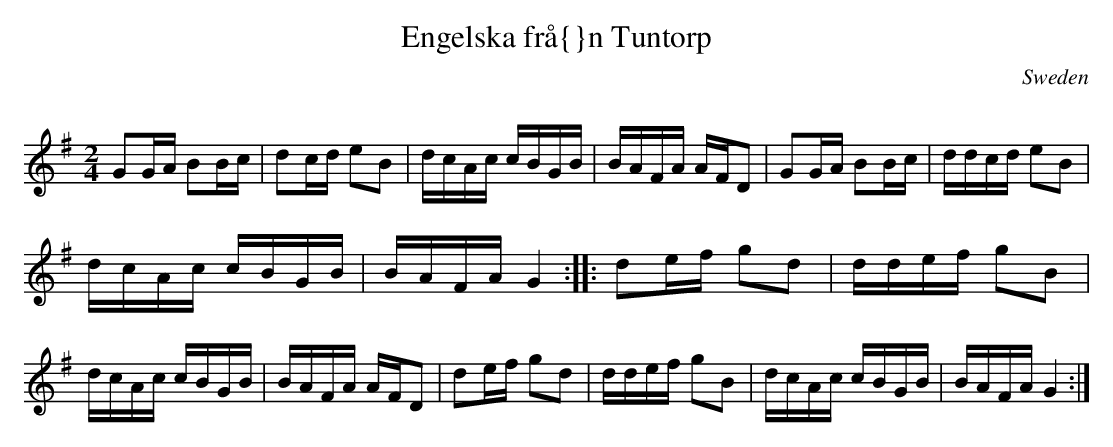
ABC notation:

X:1
T:Engelska fr\aa{}n Tuntorp
O:Sweden
Q:84
M:2/4
L:1/16
K:G
G2GA B2Bc | d2cd e2B2 | dcAc cBGB | BAFA AFD2 | \
G2GA B2Bc | ddcd e2B2 |
dcAc cBGB | BAFA G4 :: \
d2ef g2d2 | ddef g2B2 |
dcAc cBGB | BAFA AFD2 | \
d2ef g2d2 | ddef g2B2 | dcAc cBGB | BAFA G4 :|
